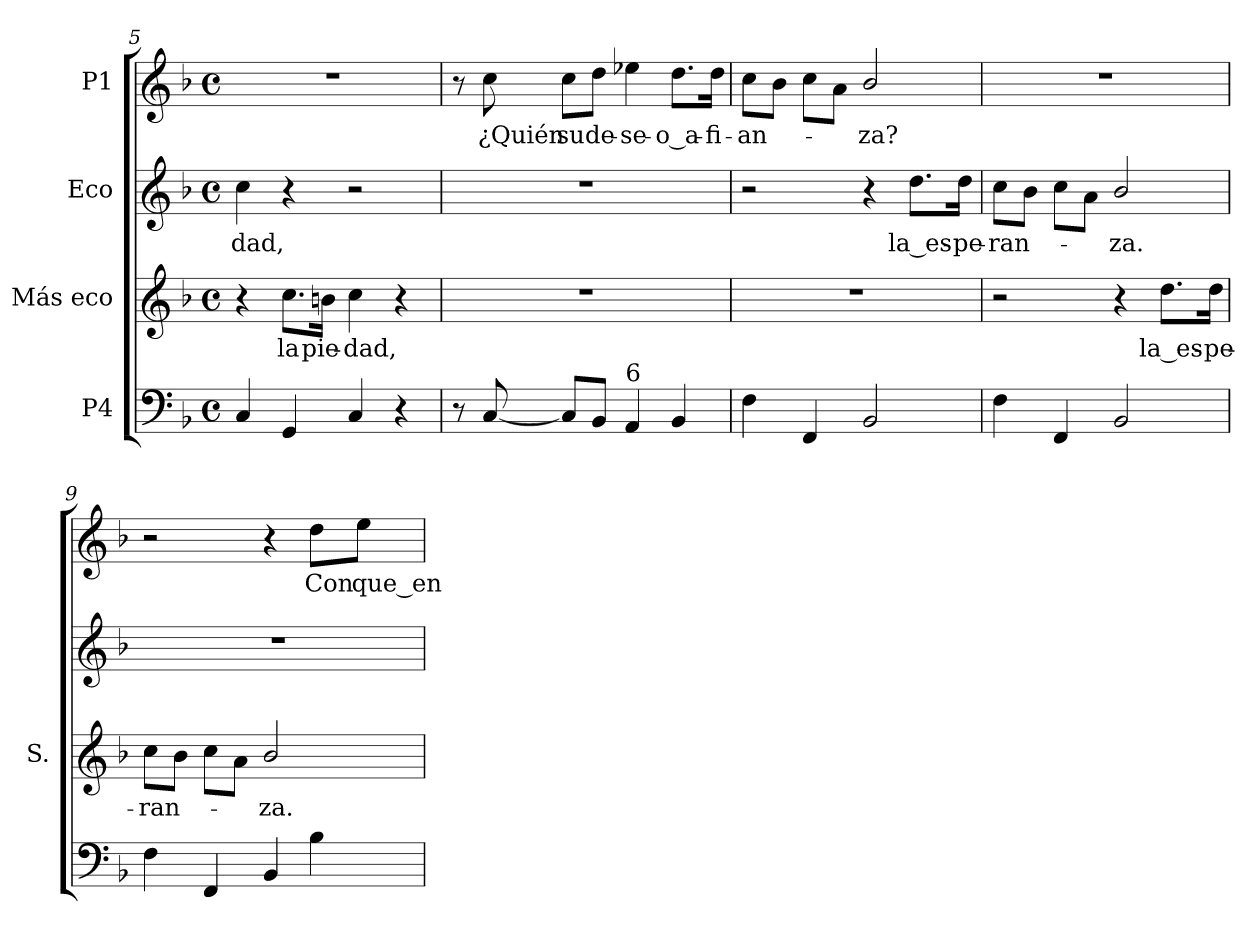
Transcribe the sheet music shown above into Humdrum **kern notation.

**kern	**kern	**text	**kern	**text	**kern	**text
*part4	*part3	*part3	*part2	*part2	*part1	*part1
*staff4	*staff3	*staff3	*staff2	*staff2	*staff1	*staff1
*I"P4	*I"Más eco	*	*I"Eco	*	*I"P1	*
*	*I'S.	*	*	*	*	*
*clefF4	*clefG2	*	*clefG2	*	*clefG2	*
*k[b-]	*k[b-]	*	*k[b-]	*	*k[b-]	*
*F:	*F:	*	*F:	*	*F:	*
*M4/4	*M4/4	*	*M4/4	*	*M4/4	*
*met(c)	*met(c)	*	*met(c)	*	*met(c)	*
=5	=5	=5	=5	=5	=5	=5
!	!	!	!	!LO:LY:b:color=#000000	!	!
4Ci/	4r	.	4cci\	-dad,	1r	.
!	!	!LO:LY:b:color=#000000	!	!	!	!
4GGi/	8.cci\L	la	4r	.	.	.
!	!	!LO:LY:b:color=#000000	!	!	!	!
.	16bni\Jk	pie-	.	.	.	.
!	!	!LO:LY:b:color=#000000	!	!	!	!
4Ci/	4cci\	-dad,	2r	.	.	.
4r	4r	.	.	.	.	.
=6	=6	=6	=6	=6	=6	=6
8r	1r	.	1r	.	8r	.
!	!	!	!	!	!	!LO:LY:b:color=#000000
[8Ci/	.	.	.	.	8cci\	¿Quién
!	!	!	!	!	!	!LO:LY:b:color=#000000
8Ci/L]	.	.	.	.	8cci\L	su
!	!	!	!	!	!	!LO:LY:b:color=#000000
8BB-i/J	.	.	.	.	8ddi\J	de-
!LO:TX:a:t=6	!	!	!	!	!	!
!	!	!	!	!	!	!LO:LY:b:color=#000000
4AAi/	.	.	.	.	4ee-Xi\	-se-
!	!	!	!	!	!	!LO:LY:b:color=#000000
4BB-i/	.	.	.	.	8.ddi\L	-o_a-
!	!	!	!	!	!	!LO:LY:b:color=#000000
.	.	.	.	.	16ddi\Jk	-fi-
!!LO:LB:g=z
=7	=7	=7	=7	=7	=7	=7
!	!	!	!	!	!	!LO:LY:b:color=#000000
4Fi\	1r	.	2r	.	8cci\L	-an-
.	.	.	.	.	8b-i\J	.
4FFi/	.	.	.	.	8cci\L	.
.	.	.	.	.	8ai\J	.
!	!	!	!	!	!	!LO:LY:b:color=#000000
2BB-i/	.	.	4r	.	2b-i/	-za?
!	!	!	!	!LO:LY:b:color=#000000	!	!
.	.	.	8.ddi\L	la_es-	.	.
!	!	!	!	!LO:LY:b:color=#000000	!	!
.	.	.	16ddi\Jk	-pe-	.	.
=8	=8	=8	=8	=8	=8	=8
!	!	!	!	!LO:LY:b:color=#000000	!	!
4Fi\	2r	.	8cci\L	-ran-	1r	.
.	.	.	8b-i\J	.	.	.
4FFi/	.	.	8cci\L	.	.	.
.	.	.	8ai\J	.	.	.
!	!	!	!	!LO:LY:b:color=#000000	!	!
2BB-i/	4r	.	2b-i/	-za.	.	.
!	!	!LO:LY:b:color=#000000	!	!	!	!
.	8.ddi\L	la_es-	.	.	.	.
!	!	!LO:LY:b:color=#000000	!	!	!	!
.	16ddi\Jk	-pe-	.	.	.	.
=9	=9	=9	=9	=9	=9	=9
!	!	!LO:LY:b:color=#000000	!	!	!	!
4Fi\	8cci\L	-ran-	1r	.	2r	.
.	8b-i\J	.	.	.	.	.
4FFi/	8cci\L	.	.	.	.	.
.	8ai\J	.	.	.	.	.
!	!	!LO:LY:b:color=#000000	!	!	!	!
4BB-i/	2b-i/	-za.	.	.	4r	.
!	!	!	!	!	!	!LO:LY:b:color=#000000
4B-i\	.	.	.	.	8ddi\L	Con
!	!	!	!	!	!	!LO:LY:b:color=#000000
.	.	.	.	.	8eei\J	que_en
=	=	=	=	=	=	=
*-	*-	*-	*-	*-	*-	*-
